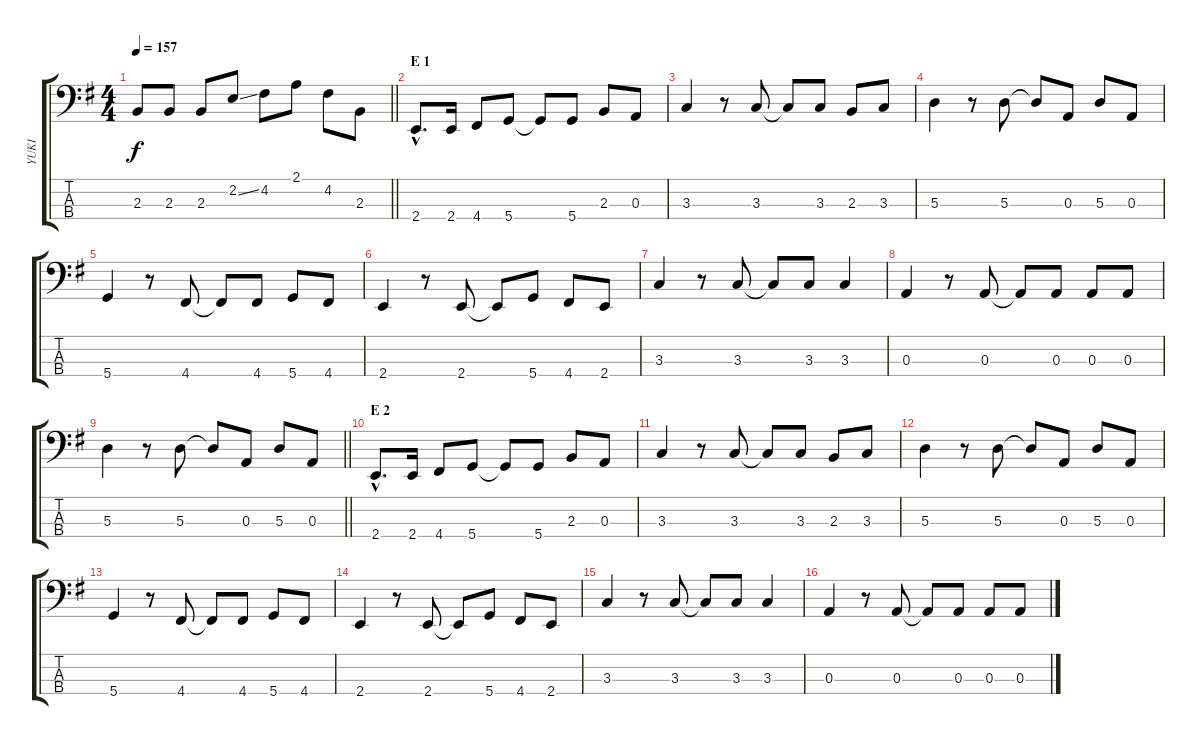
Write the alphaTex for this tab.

\track ("YUKI" "YUKI") {instrument electricbasspick}
\staff {score tabs}
\tuning (G2 D2 A1 D1) {hide}
\ts (4 4)
\tempo 157
\clef f4
\barLineRight lightlight
\ks g
2.3{t}.8{dy f} 2.3.8 2.3.8 2.2{ss}.8 4.2.8 2.1.8 4.2.8 2.3.8 |
\section ("" "E 1")
2.4{hac}.8{d} 2.4.16 4.4.8 5.4.8 5.4{t}.8 5.4.8 2.3.8 0.3.8 |
3.3.4 r.8 3.3.8 3.3{t}.8 3.3.8 2.3.8 3.3.8 |
5.3.4 r.8 5.3.8 5.3{t}.8 0.3.8 5.3.8 0.3.8 |
5.4.4 r.8 4.4.8 4.4{t}.8 4.4.8 5.4.8 4.4.8 |
2.4.4 r.8 2.4.8 2.4{t}.8 5.4.8 4.4.8 2.4.8 |
3.3.4 r.8 3.3.8 3.3{t}.8 3.3.8 3.3.4 |
0.3.4 r.8 0.3.8 0.3{t}.8 0.3.8 0.3.8 0.3.8 |
\barLineRight lightlight
5.3.4 r.8 5.3.8 5.3{t}.8 0.3.8 5.3.8 0.3.8 |
\section ("" "E 2")
2.4{hac}.8{d} 2.4.16 4.4.8 5.4.8 5.4{t}.8 5.4.8 2.3.8 0.3.8 |
3.3.4 r.8 3.3.8 3.3{t}.8 3.3.8 2.3.8 3.3.8 |
5.3.4 r.8 5.3.8 5.3{t}.8 0.3.8 5.3.8 0.3.8 |
5.4.4 r.8 4.4.8 4.4{t}.8 4.4.8 5.4.8 4.4.8 |
2.4.4 r.8 2.4.8 2.4{t}.8 5.4.8 4.4.8 2.4.8 |
3.3.4 r.8 3.3.8 3.3{t}.8 3.3.8 3.3.4 |
0.3.4 r.8 0.3.8 0.3{t}.8 0.3.8 0.3.8 0.3.8
